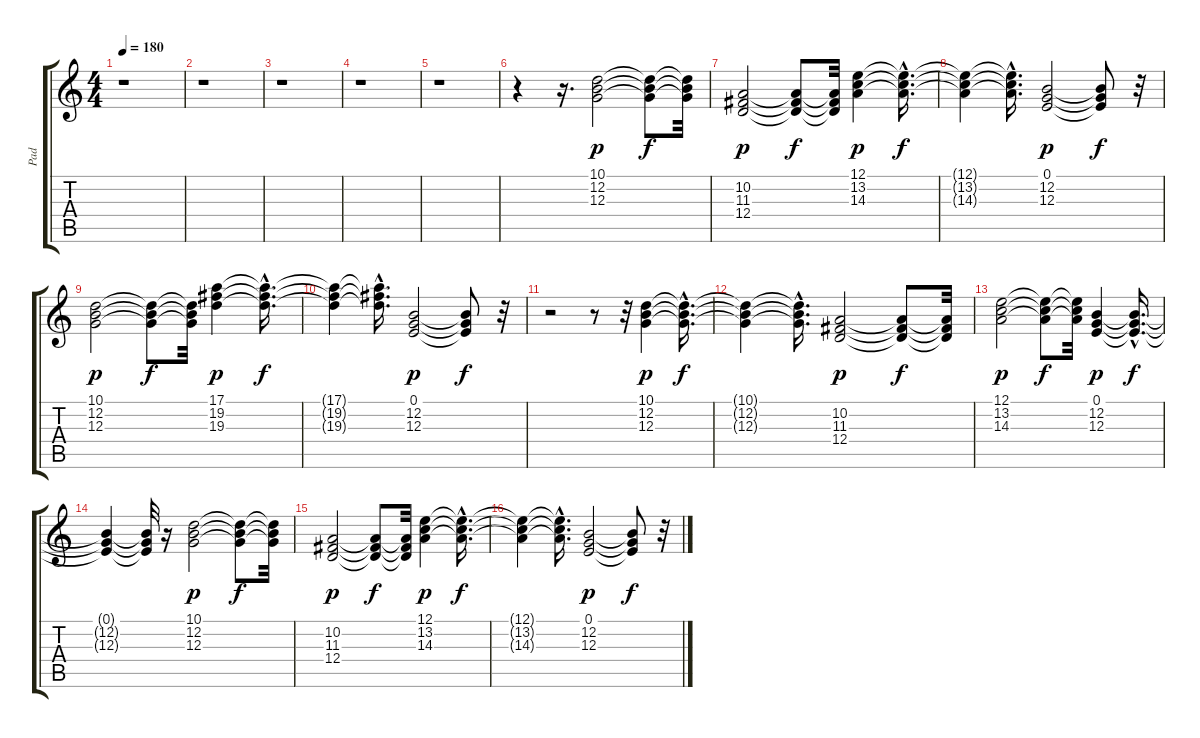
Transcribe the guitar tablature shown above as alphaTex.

\track ("Pad" "Pad") {instrument pad3polysynth}
\staff {score tabs}
\tuning (E4 B3 G3 D3 A2 E2) {hide}
\ts (4 4)
\tempo 180
\clef g2
\ks c
r.1{dy f} |
r.1 |
r.1 |
r.1 |
r.1 |
r.4 r.16{d} (10.1 12.2 12.3).2{dy p} (10.1{t} 12.2{t} 12.3{t}).8{dy f} (10.1{t} 12.2{t} 12.3{t}).32 |
(10.2 11.3 12.4).2{dy p} (10.2{t} 11.3{t} 12.4{t}).8{dy f} (10.2{t} 11.3{t} 12.4{t}).32 (12.1 13.2 14.3).4{dy p} (12.1{hac t} 13.2{hac t} 14.3{hac t}).16{d dy f} |
(12.1{t} 13.2{t} 14.3{t}).4 (12.1{hac t} 13.2{hac t} 14.3{hac t}).16{d} (0.1 12.2 12.3).2{dy p} (0.1{t} 12.2{t} 12.3{t}).8{dy f} r.32 |
(10.1 12.2 12.3).2{dy p} (10.1{t} 12.2{t} 12.3{t}).8{dy f} (10.1{t} 12.2{t} 12.3{t}).32 (17.1 19.2 19.3).4{dy p} (17.1{hac t} 19.2{hac t} 19.3{hac t}).16{d dy f} |
(17.1{t} 19.2{t} 19.3{t}).4 (17.1{hac t} 19.2{hac t} 19.3{hac t}).16{d} (0.1 12.2 12.3).2{dy p} (0.1{t} 12.2{t} 12.3{t}).8{dy f} r.32 |
r.2 r.8 r.32 (10.1 12.2 12.3).4{dy p} (10.1{hac t} 12.2{hac t} 12.3{hac t}).16{d dy f} |
(10.1{t} 12.2{t} 12.3{t}).4 (10.1{hac t} 12.2{hac t} 12.3{hac t}).16{d} (10.2 11.3 12.4).2{dy p} (10.2{t} 11.3{t} 12.4{t}).8{dy f} (10.2{t} 11.3{t} 12.4{t}).32 |
(12.1 13.2 14.3).2{dy p} (12.1{t} 13.2{t} 14.3{t}).8{dy f} (12.1{t} 13.2{t} 14.3{t}).32 (0.1 12.2 12.3).4{dy p} (0.1{hac t} 12.2{hac t} 12.3{hac t}).16{d dy f} |
(0.1{t} 12.2{t} 12.3{t}).4 (0.1{t} 12.2{t} 12.3{t}).32 r.16 (10.1 12.2 12.3).2{dy p} (10.1{t} 12.2{t} 12.3{t}).8{dy f} (10.1{t} 12.2{t} 12.3{t}).32 |
(10.2 11.3 12.4).2{dy p} (10.2{t} 11.3{t} 12.4{t}).8{dy f} (10.2{t} 11.3{t} 12.4{t}).32 (12.1 13.2 14.3).4{dy p} (12.1{hac t} 13.2{hac t} 14.3{hac t}).16{d dy f} |
(12.1{t} 13.2{t} 14.3{t}).4 (12.1{hac t} 13.2{hac t} 14.3{hac t}).16{d} (0.1 12.2 12.3).2{dy p} (0.1{t} 12.2{t} 12.3{t}).8{dy f} r.32
